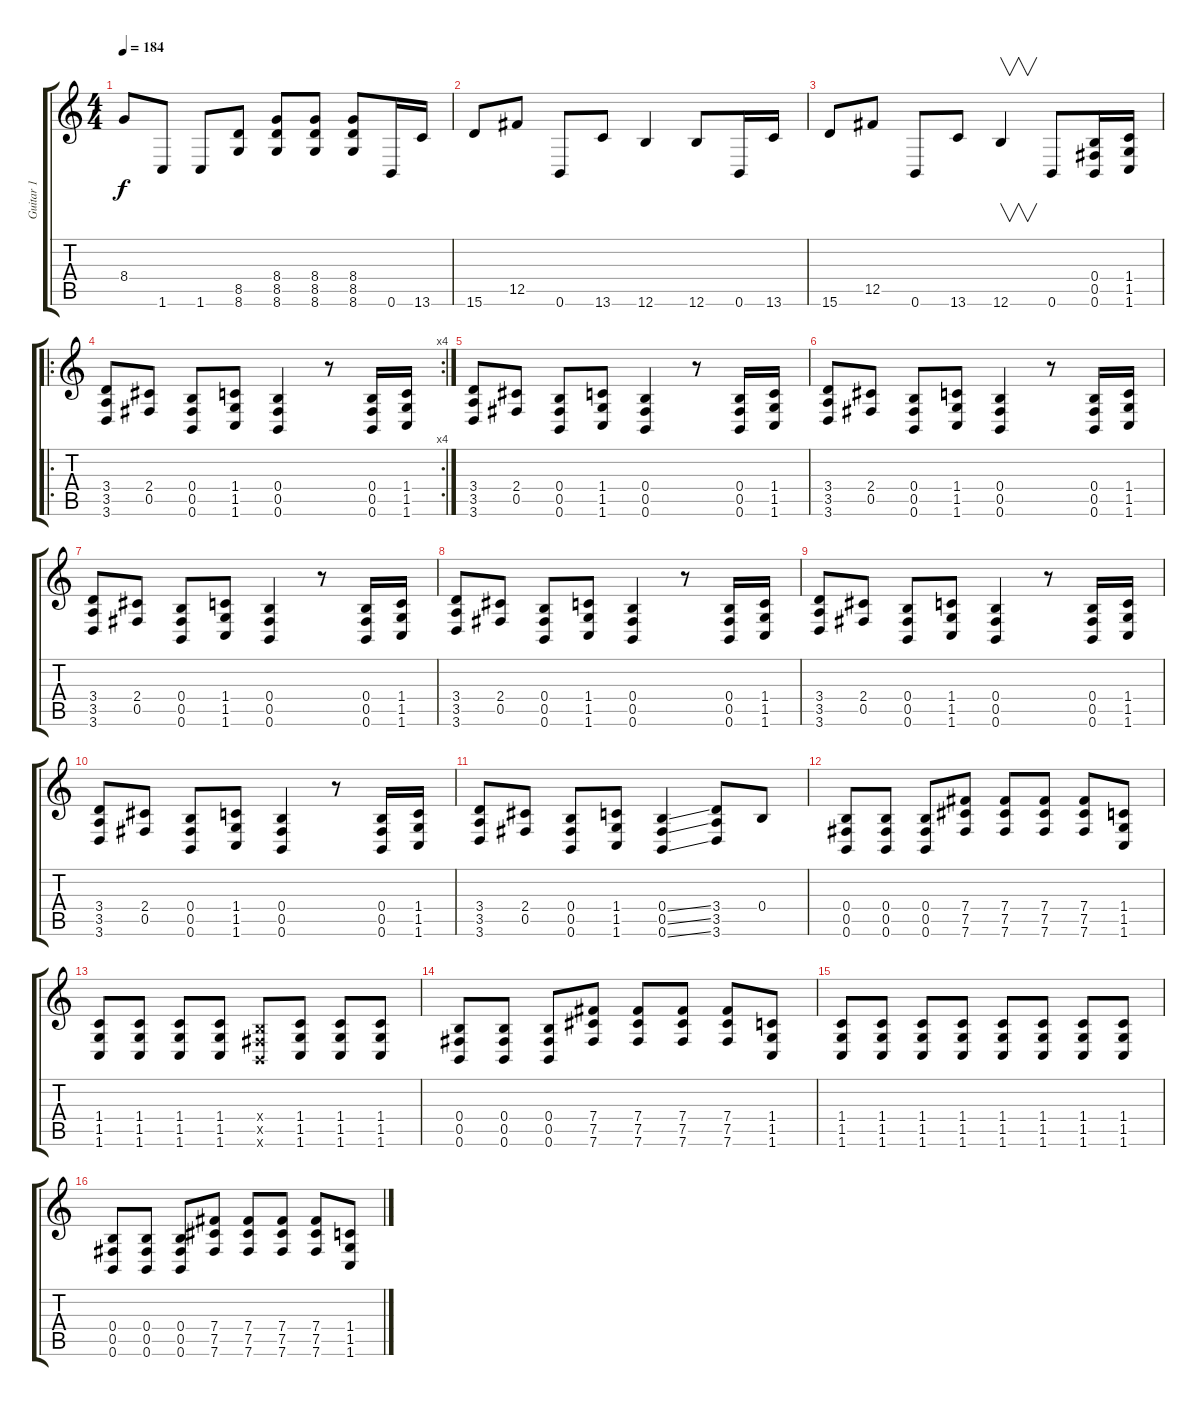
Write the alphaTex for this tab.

\track ("Guitar 1" "Guitar 1") {instrument overdrivenguitar}
\staff {score tabs}
\tuning (Db4 Ab3 E3 B2 Gb2 B1) {hide}
\ts (4 4)
\tempo 184
\clef g2
\ks c
8.4{t}.8{dy f} 1.6.8 1.6.8 (8.5 8.6).8 (8.4 8.5 8.6).8 (8.4 8.5 8.6).8 (8.4 8.5 8.6).8 0.6.16 13.6.16 |
15.6.8 12.5.8 0.6.8 13.6.8 12.6.4 12.6.8 0.6.16 13.6.16 |
15.6.8 12.5.8 0.6.8 13.6.8 12.6.4{v} 0.6.8 (0.4 0.5 0.6).16 (1.4 1.5 1.6).16 |
\ro
\rc 4
(3.4 3.5 3.6).8 (2.4 0.5).8 (0.4 0.5 0.6).8 (1.4 1.5 1.6).8 (0.4 0.5 0.6).4 r.8 (0.4 0.5 0.6).16 (1.4 1.5 1.6).16 |
(3.4 3.5 3.6).8 (2.4 0.5).8 (0.4 0.5 0.6).8 (1.4 1.5 1.6).8 (0.4 0.5 0.6).4 r.8 (0.4 0.5 0.6).16 (1.4 1.5 1.6).16 |
(3.4 3.5 3.6).8 (2.4 0.5).8 (0.4 0.5 0.6).8 (1.4 1.5 1.6).8 (0.4 0.5 0.6).4 r.8 (0.4 0.5 0.6).16 (1.4 1.5 1.6).16 |
(3.4 3.5 3.6).8 (2.4 0.5).8 (0.4 0.5 0.6).8 (1.4 1.5 1.6).8 (0.4 0.5 0.6).4 r.8 (0.4 0.5 0.6).16 (1.4 1.5 1.6).16 |
(3.4 3.5 3.6).8 (2.4 0.5).8 (0.4 0.5 0.6).8 (1.4 1.5 1.6).8 (0.4 0.5 0.6).4 r.8 (0.4 0.5 0.6).16 (1.4 1.5 1.6).16 |
(3.4 3.5 3.6).8 (2.4 0.5).8 (0.4 0.5 0.6).8 (1.4 1.5 1.6).8 (0.4 0.5 0.6).4 r.8 (0.4 0.5 0.6).16 (1.4 1.5 1.6).16 |
(3.4 3.5 3.6).8 (2.4 0.5).8 (0.4 0.5 0.6).8 (1.4 1.5 1.6).8 (0.4 0.5 0.6).4 r.8 (0.4 0.5 0.6).16 (1.4 1.5 1.6).16 |
(3.4 3.5 3.6).8 (2.4 0.5).8 (0.4 0.5 0.6).8 (1.4 1.5 1.6).8 (0.4{ss} 0.5{ss} 0.6{ss}).4 (3.4 3.5 3.6).8 0.4.8 |
(0.4 0.5 0.6).8 (0.4 0.5 0.6).8 (0.4 0.5 0.6).8 (7.4 7.5 7.6).8 (7.4 7.5 7.6).8 (7.4 7.5 7.6).8 (7.4 7.5 7.6).8 (1.4 1.5 1.6).8 |
(1.4 1.5 1.6).8 (1.4 1.5 1.6).8 (1.4 1.5 1.6).8 (1.4 1.5 1.6).8 (0.4{x} 0.5{x} 0.6{x}).8 (1.4 1.5 1.6).8 (1.4 1.5 1.6).8 (1.4 1.5 1.6).8 |
(0.4 0.5 0.6).8 (0.4 0.5 0.6).8 (0.4 0.5 0.6).8 (7.4 7.5 7.6).8 (7.4 7.5 7.6).8 (7.4 7.5 7.6).8 (7.4 7.5 7.6).8 (1.4 1.5 1.6).8 |
(1.4 1.5 1.6).8 (1.4 1.5 1.6).8 (1.4 1.5 1.6).8 (1.4 1.5 1.6).8 (1.4 1.5 1.6).8 (1.4 1.5 1.6).8 (1.4 1.5 1.6).8 (1.4 1.5 1.6).8 |
(0.4 0.5 0.6).8 (0.4 0.5 0.6).8 (0.4 0.5 0.6).8 (7.4 7.5 7.6).8 (7.4 7.5 7.6).8 (7.4 7.5 7.6).8 (7.4 7.5 7.6).8 (1.4 1.5 1.6).8
